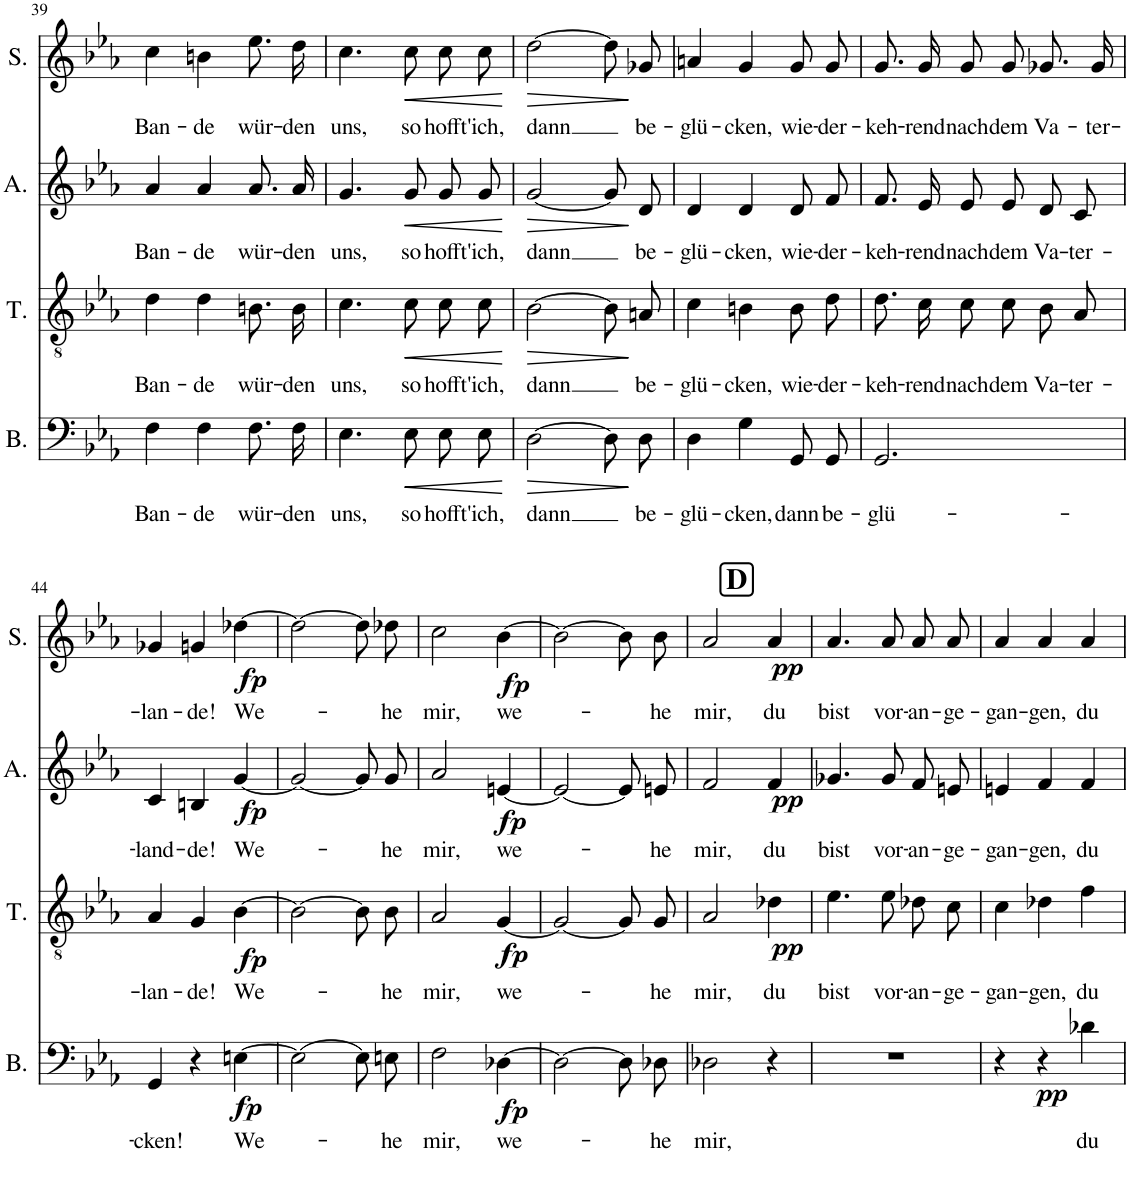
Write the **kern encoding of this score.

**kern	**text	**dynam	**kern	**text	**dynam	**kern	**text	**dynam	**kern	**text	**dynam
*part4	*part4	*part4	*part3	*part3	*part3	*part2	*part2	*part2	*part1	*part1	*part1
*staff4	*staff4	*staff4	*staff3	*staff3	*staff3	*staff2	*staff2	*staff2	*staff1	*staff1	*staff1
*I"B.	*	*	*I"T.	*	*	*I"A.	*	*	*I"S.	*	*
*I'B.	*	*	*I'T.	*	*	*I'A.	*	*	*I'S.	*	*
!!LO:PB:g=z
*clefF4	*	*	*clefGv2	*	*	*clefG2	*	*	*clefG2	*	*
*k[b-e-a-]	*	*	*k[b-e-a-]	*	*	*k[b-e-a-]	*	*	*k[b-e-a-]	*	*
*M3/4	*	*	*M3/4	*	*	*M3/4	*	*	*M3/4	*	*
=39	=39	=39	=39	=39	=39	=39	=39	=39	=39	=39	=39
!	!LO:LY:b	!	!	!LO:LY:b	!	!	!LO:LY:b	!	!	!LO:LY:b	!
4F\	Ban-	.	4d\	Ban-	.	4a-/	Ban-	.	4cc\	Ban-	.
!	!LO:LY:b	!	!	!LO:LY:b	!	!	!LO:LY:b	!	!	!LO:LY:b	!
4F\	-de	.	4d\	-de	.	4a-/	-de	.	4bn\	-de	.
!	!LO:LY:b	!	!	!LO:LY:b	!	!	!LO:LY:b	!	!	!LO:LY:b	!
8.F\L	wür-	.	8.Bn\L	wür-	.	8.a-/L	wür-	.	8.ee-\L	wür-	.
!	!LO:LY:b	!	!	!LO:LY:b	!	!	!LO:LY:b	!	!	!LO:LY:b	!
16F\Jk	-den	.	16B\Jk	-den	.	16a-/Jk	-den	.	16dd\Jk	-den	.
=40	=40	=40	=40	=40	=40	=40	=40	=40	=40	=40	=40
!	!LO:LY:b	!	!	!LO:LY:b	!	!	!LO:LY:b	!	!	!LO:LY:b	!
4.E-\	uns,	.	4.c\	uns,	.	4.g/	uns,	.	4.cc\	uns,	.
!	!LO:LY:b	!LO:HP:b	!	!LO:LY:b	!LO:HP:b	!	!LO:LY:b	!LO:HP:b	!	!LO:LY:b	!LO:HP:b
8E-\	so	<	8c\	so	<	8g/	so	<	8cc\	so	<
!	!LO:LY:b	!	!	!LO:LY:b	!	!	!LO:LY:b	!	!	!LO:LY:b	!
8E-\L	hofft'	.	8c\L	hofft'	.	8g/L	hofft'	.	8cc\L	hofft'	.
!	!LO:LY:b	!	!	!LO:LY:b	!	!	!LO:LY:b	!	!	!LO:LY:b	!
8E-\J	ich,	.	8c\J	ich,	.	8g/J	ich,	.	8cc\J	ich,	.
.	.	[	.	.	[	.	.	[	.	.	[
=41	=41	=41	=41	=41	=41	=41	=41	=41	=41	=41	=41
!	!LO:LY:b	!LO:HP:b	!	!LO:LY:b	!LO:HP:b	!	!LO:LY:b	!LO:HP:b	!	!LO:LY:b	!LO:HP:b
[2D\	dann	>	[2B-\	dann	>	[2g/	dann	>	[2dd\	dann	>
8D\L]	.	.	8B-/L]	.	.	8g/L]	.	.	8dd\L]	.	.
!	!LO:LY:b	!	!	!LO:LY:b	!	!	!LO:LY:b	!	!	!LO:LY:b	!
8D\J	be-	]	8An/J	be-	]	8d/J	be-	]	8g-X\J	be-	]
=42	=42	=42	=42	=42	=42	=42	=42	=42	=42	=42	=42
!	!LO:LY:b	!	!	!LO:LY:b	!	!	!LO:LY:b	!	!	!LO:LY:b	!
4D\	-glü-	.	4c\	-glü-	.	4d/	-glü-	.	4an/	-glü-	.
!	!LO:LY:b	!	!	!LO:LY:b	!	!	!LO:LY:b	!	!	!LO:LY:b	!
4G\	-cken,	.	4Bn\	-cken,	.	4d/	-cken,	.	4g/	-cken,	.
!	!LO:LY:b	!	!	!LO:LY:b	!	!	!LO:LY:b	!	!	!LO:LY:b	!
8GG/L	dann	.	8B\L	wie-	.	8d/L	wie-	.	8g/L	wie-	.
!	!LO:LY:b	!	!	!LO:LY:b	!	!	!LO:LY:b	!	!	!LO:LY:b	!
8GG/J	be-	.	8d\J	-der-	.	8f/J	-der-	.	8g/J	-der-	.
=43	=43	=43	=43	=43	=43	=43	=43	=43	=43	=43	=43
!	!LO:LY:b	!	!	!LO:LY:b	!	!	!LO:LY:b	!	!	!LO:LY:b	!
2.GG/	-glü-	.	8.d\L	-keh-	.	8.f/L	-keh-	.	8.g/L	-keh-	.
!	!	!	!	!LO:LY:b	!	!	!LO:LY:b	!	!	!LO:LY:b	!
.	.	.	16c\Jk	-rend	.	16e-/Jk	-rend	.	16g/Jk	-rend	.
!	!	!	!	!LO:LY:b	!	!	!LO:LY:b	!	!	!LO:LY:b	!
.	.	.	8c\L	nach	.	8e-/L	nach	.	8g/L	nach	.
!	!	!	!	!LO:LY:b	!	!	!LO:LY:b	!	!	!LO:LY:b	!
.	.	.	8c\J	dem	.	8e-/J	dem	.	8g/J	dem	.
!	!	!	!	!LO:LY:b	!	!	!LO:LY:b	!	!	!LO:LY:b	!
.	.	.	8B-/L	Va-	.	8d/L	Va-	.	8.g-X/L	Va-	.
!	!	!	!	!LO:LY:b	!	!	!LO:LY:b	!	!	!	!
.	.	.	8A-/J	-ter-	.	8c/J	-ter-	.	.	.	.
!	!	!	!	!	!	!	!	!	!	!LO:LY:b	!
.	.	.	.	.	.	.	.	.	16g-/Jk	-ter-	.
!!LO:LB:g=z
=44	=44	=44	=44	=44	=44	=44	=44	=44	=44	=44	=44
!	!LO:LY:b	!	!	!LO:LY:b	!	!	!LO:LY:b	!	!	!LO:LY:b	!
4GG/	-cken!	.	4A-/	-lan-	.	4c/	-land-	.	4g-X/	-lan-	.
!	!	!	!	!LO:LY:b	!	!	!LO:LY:b	!	!	!LO:LY:b	!
4r	.	.	4G/	-de!	.	4Bn/	-de!	.	4gn/	-de!	.
!	!LO:LY:b	!LO:DY:b	!	!LO:LY:b	!LO:DY:b	!	!LO:LY:b	!LO:DY:b	!	!LO:LY:b	!LO:DY:b
[4En\	We-	fp	[4B-\	We-	fp	[4g/	We-	fp	[4dd-X\	We-	fp
=45	=45	=45	=45	=45	=45	=45	=45	=45	=45	=45	=45
2E\_	.	.	2B-\_	.	.	2g/_	.	.	2dd-\_	.	.
8E\L]	.	.	8B-\L]	.	.	8g/L]	.	.	8dd-\L]	.	.
!	!LO:LY:b	!	!	!LO:LY:b	!	!	!LO:LY:b	!	!	!LO:LY:b	!
8En\J	-he	.	8B-\J	-he	.	8g/J	-he	.	8dd-X\J	-he	.
=46	=46	=46	=46	=46	=46	=46	=46	=46	=46	=46	=46
!	!LO:LY:b	!	!	!LO:LY:b	!	!	!LO:LY:b	!	!	!LO:LY:b	!
2F\	mir,	.	2A-/	mir,	.	2a-/	mir,	.	2cc\	mir,	.
!	!LO:LY:b	!LO:DY:b	!	!LO:LY:b	!LO:DY:b	!	!LO:LY:b	!LO:DY:b	!	!LO:LY:b	!LO:DY:b
[4D-X\	we-	fp	[4G/	we-	fp	[4en/	we-	fp	[4b-\	we-	fp
=47	=47	=47	=47	=47	=47	=47	=47	=47	=47	=47	=47
2D-\_	.	.	2G/_	.	.	2e/_	.	.	2b-\_	.	.
8D-\L]	.	.	8G/L]	.	.	8e/L]	.	.	8b-\L]	.	.
!	!LO:LY:b	!	!	!LO:LY:b	!	!	!LO:LY:b	!	!	!LO:LY:b	!
8D-X\J	-he	.	8G/J	-he	.	8en/J	-he	.	8b-\J	-he	.
!!LO:REH:place=s1:a:B:cj:fs=14:t=D:qo=2
=48	=48	=48	=48	=48	=48	=48	=48	=48	=48	=48	=48
!	!LO:LY:b	!	!	!LO:LY:b	!	!	!LO:LY:b	!	!	!LO:LY:b	!
2D-X\	mir,	.	2A-/	mir,	.	2f/	mir,	.	2a-/	mir,	.
!	!	!	!	!LO:LY:b	!LO:DY:b	!	!LO:LY:b	!LO:DY:b	!	!LO:LY:b	!LO:DY:b
4r	.	.	4d-X\	du	pp	4f/	du	pp	4a-/	du	pp
=49	=49	=49	=49	=49	=49	=49	=49	=49	=49	=49	=49
!	!	!	!	!LO:LY:b	!	!	!LO:LY:b	!	!	!LO:LY:b	!
2.r	.	.	4.e-\	bist	.	4.g-X/	bist	.	4.a-/	bist	.
!	!	!	!	!LO:LY:b	!	!	!LO:LY:b	!	!	!LO:LY:b	!
.	.	.	8e-\	vor-	.	8g-/	vor-	.	8a-/	vor-	.
!	!	!	!	!LO:LY:b	!	!	!LO:LY:b	!	!	!LO:LY:b	!
.	.	.	8d-X\L	-an-	.	8f/L	-an-	.	8a-/L	-an-	.
!	!	!	!	!LO:LY:b	!	!	!LO:LY:b	!	!	!LO:LY:b	!
.	.	.	8c\J	-ge-	.	8en/J	-ge-	.	8a-/J	-ge-	.
=50	=50	=50	=50	=50	=50	=50	=50	=50	=50	=50	=50
!	!	!	!	!LO:LY:b	!	!	!LO:LY:b	!	!	!LO:LY:b	!
4r	.	.	4c\	-gan-	.	4en/	-gan-	.	4a-/	-gan-	.
!	!	!LO:DY:b	!	!LO:LY:b	!	!	!LO:LY:b	!	!	!LO:LY:b	!
4r	.	pp	4d-X\	-gen,	.	4f/	-gen,	.	4a-/	-gen,	.
!	!LO:LY:b	!	!	!LO:LY:b	!	!	!LO:LY:b	!	!	!LO:LY:b	!
4d-X\	du	.	4f\	du	.	4f/	du	.	4a-/	du	.
=	=	=	=	=	=	=	=	=	=	=	=
*-	*-	*-	*-	*-	*-	*-	*-	*-	*-	*-	*-
